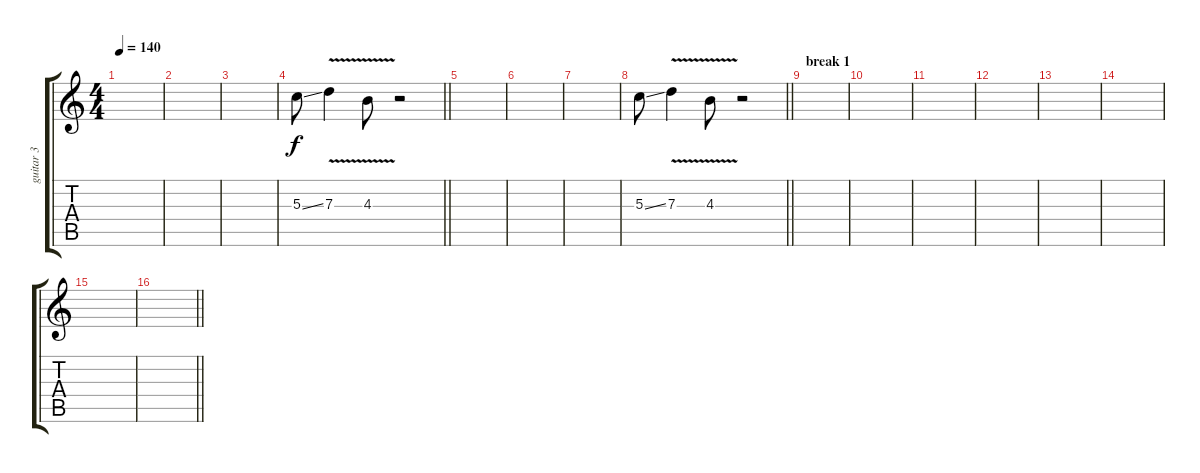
\track ("guitar 3" "guitar 3") {instrument electricguitarjazz}
\staff {score tabs}
\tuning (E4 B3 G3 D3 A2 E2) {hide}
\ts (4 4)
\tempo 140
\clef g2
\ks c
|
|
|
\barLineRight lightlight
5.3{ss}.8{volume 16 balance 11} 7.3{v}.4 4.3{v}.8 r.2 |
|
|
|
\barLineRight lightlight
5.3{ss}.8 7.3{v}.4 4.3{v}.8 r.2 |
\section ("" "break 1")
|
|
|
|
|
|
|
\barLineRight lightlight
